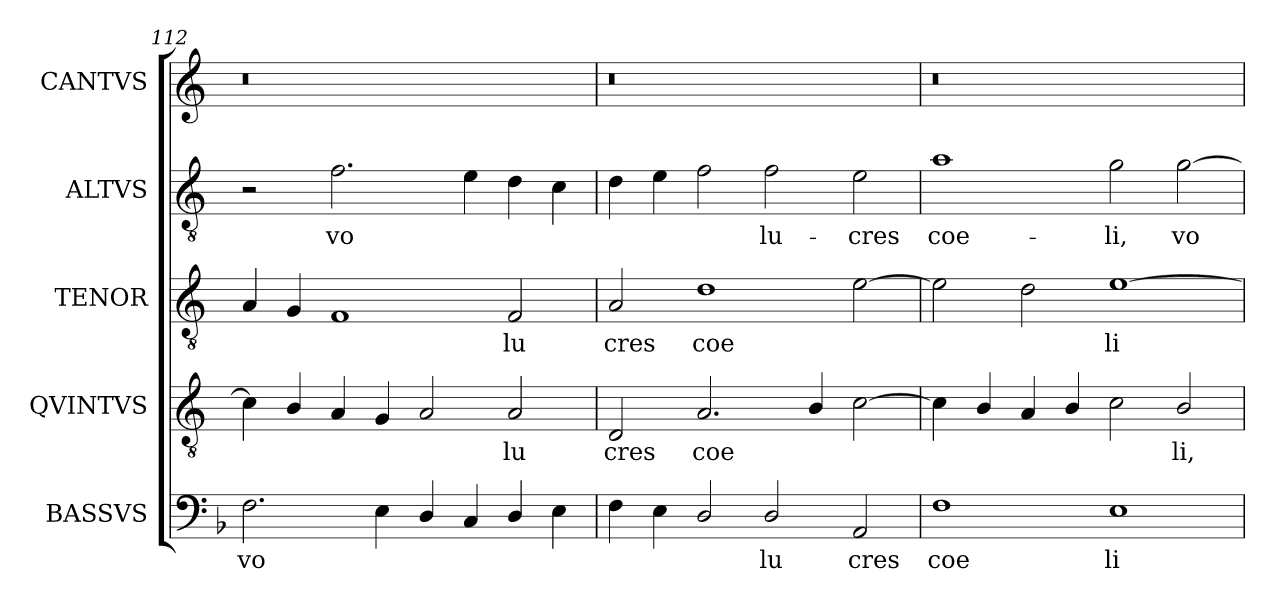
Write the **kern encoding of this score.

**kern	**text	**kern	**text	**kern	**text	**kern	**text	**kern
*part5	*part5	*part4	*part4	*part3	*part3	*part2	*part2	*part1
*staff5	*staff5	*staff4	*staff4	*staff3	*staff3	*staff2	*staff2	*staff1
*I"BASSVS	*	*I"QVINTVS	*	*I"TENOR	*	*I"ALTVS	*	*I"CANTVS
*clefF4	*	*clefGv2	*	*clefGv2	*	*clefGv2	*	*clefG2
*	*	*ITrd-3c-5	*	*ITrd-3c-5	*	*ITrd-3c-5	*	*ITrd-3c-5
*k[b-]	*	*k[b-]	*	*k[b-]	*	*k[b-]	*	*k[b-]
*F:	*	*F:	*	*F:	*	*F:	*	*F:
=112	=112	=112	=112	=112	=112	=112	=112	=112
!	!LO:LY:b:cj	!	!LO:LY:b:cj	!	!LO:LY:b:cj	!	!	!
2.F\	vo-	4f\]	.	4d/	.	2r	.	0r
!	!	!	!LO:LY:b:cj	!	!LO:LY:b:cj	!	!	!
.	.	4e/	.	4c/	.	.	.	.
!	!	!	!LO:LY:b:cj	!	!LO:LY:b:cj	!	!LO:LY:b:cj	!
.	.	4d/	.	1B-	.	2.b-\	vo	.
!	!LO:LY:b:cj	!	!LO:LY:b:cj	!	!	!	!	!
4E\	--	4c/	.	.	.	.	.	.
!	!LO:LY:b:cj	!	!LO:LY:b:cj	!	!	!	!	!
4D/	--	2d/	.	.	.	.	.	.
!	!LO:LY:b:cj	!	!	!	!	!	!LO:LY:b:cj	!
4C/	--	.	.	.	.	4a\	.	.
!	!LO:LY:b:cj	!	!LO:LY:b:cj	!	!LO:LY:b:cj	!	!LO:LY:b:cj	!
4D/	--	2d/	lu	2B-/	lu	4g\	.	.
!	!LO:LY:b:cj	!	!	!	!	!	!LO:LY:b:cj	!
4E\	--	.	.	.	.	4f\	.	.
!!LO:PB:g=z
=113	=113	=113	=113	=113	=113	=113	=113	=113
!	!LO:LY:b:cj	!	!LO:LY:b:cj	!	!LO:LY:b:cj	!	!LO:LY:b:cj	!
4F\	--	2G/	cres	2d/	cres	4g\	.	0r
!	!LO:LY:b:cj	!	!	!	!	!	!LO:LY:b:cj	!
4E\	--	.	.	.	.	4a\	.	.
!	!LO:LY:b:cj	!	!LO:LY:b:cj	!	!LO:LY:b:cj	!	!LO:LY:b:cj	!
2D/	--	2.d/	coe	1g	coe	2b-\	.	.
!	!LO:LY:b:cj	!	!	!	!	!	!LO:LY:b:cj	!
2D/	-lu	.	.	.	.	2b-\	lu-	.
!	!	!	!LO:LY:b:cj	!	!	!	!	!
.	.	4e/	.	.	.	.	.	.
!	!LO:LY:b:cj	!	!LO:LY:b:cj	!	!LO:LY:b:cj	!	!LO:LY:b:cj	!
2AA/	cres	[>2f\	.	[>2a\	.	2a\	-cres	.
=114	=114	=114	=114	=114	=114	=114	=114	=114
!	!LO:LY:b:cj	!	!LO:LY:b:cj	!	!LO:LY:b:cj	!	!LO:LY:b:cj	!
1F	coe	4f\]	.	2a\]	.	1dd	coe-	0r
!	!	!	!LO:LY:b:cj	!	!	!	!	!
.	.	4e/	.	.	.	.	.	.
!	!	!	!LO:LY:b:cj	!	!LO:LY:b:cj	!	!	!
.	.	4d/	.	2g\	.	.	.	.
!	!	!	!LO:LY:b:cj	!	!	!	!	!
.	.	4e/	.	.	.	.	.	.
!	!LO:LY:b:cj	!	!LO:LY:b:cj	!	!LO:LY:b:cj	!	!LO:LY:b:cj	!
1E	li	2f\	.	[>1a	li	2cc\	-li,	.
!	!	!	!LO:LY:b:cj	!	!	!	!LO:LY:b:cj	!
.	.	2e/	li,	.	.	[>2cc\	vo-	.
=	=	=	=	=	=	=	=	=
*-	*-	*-	*-	*-	*-	*-	*-	*-
